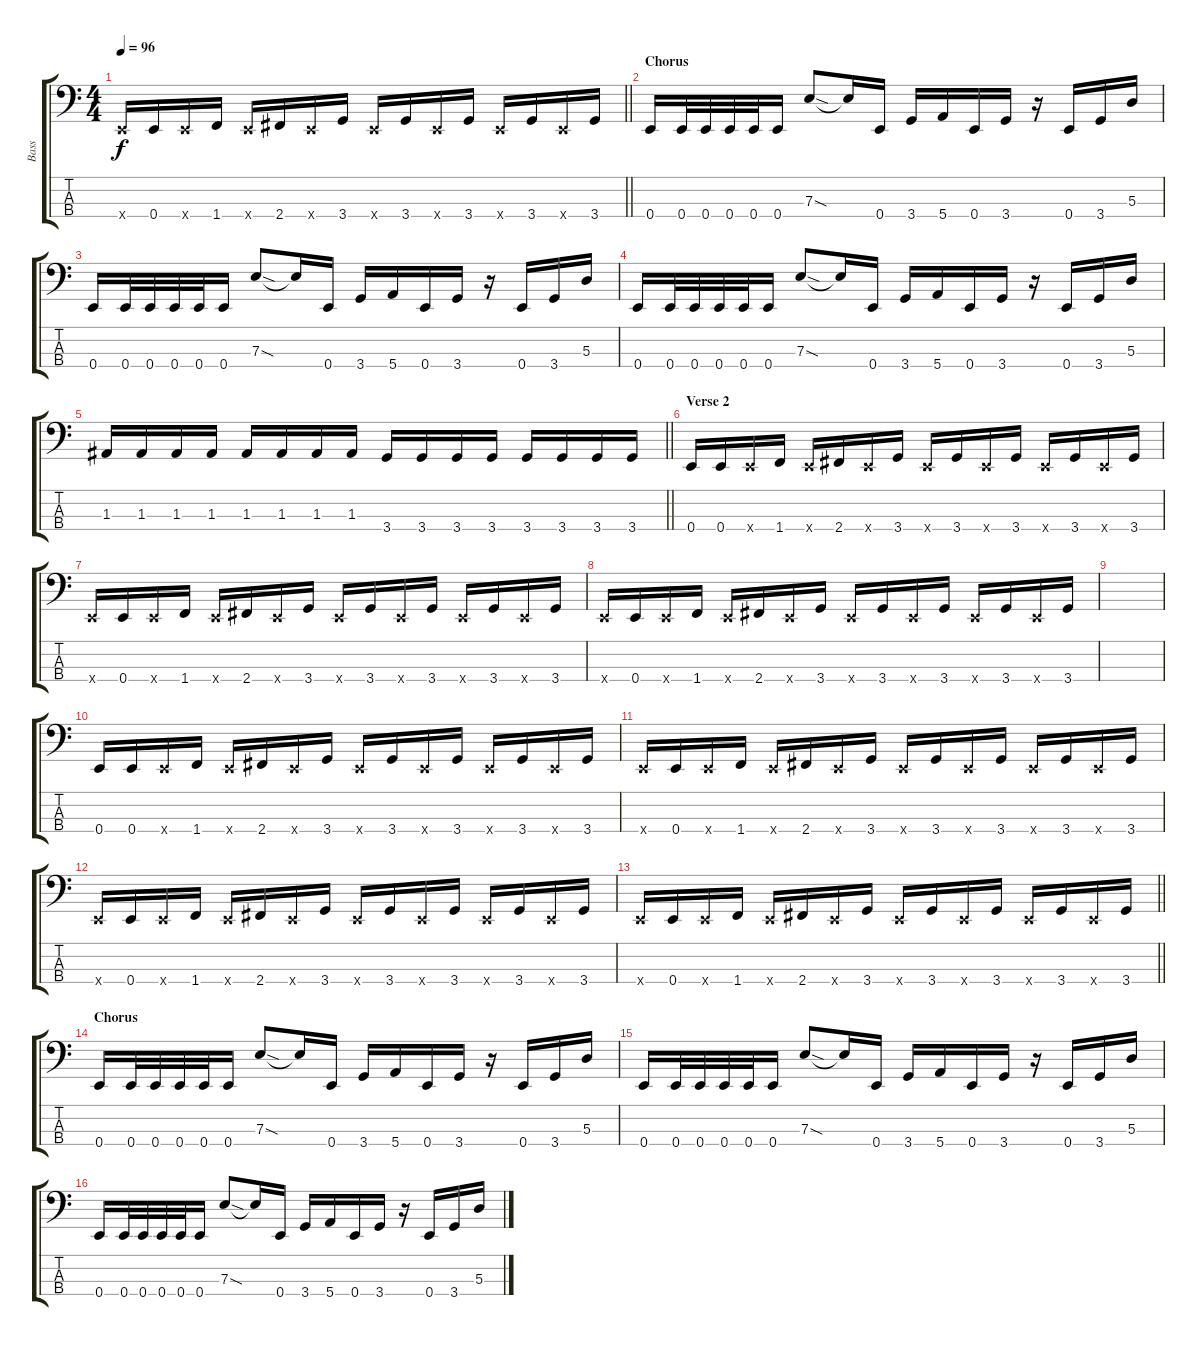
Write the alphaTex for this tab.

\track ("Bass" "Bass") {instrument electricbasspick}
\staff {score tabs}
\tuning (G2 D2 A1 E1) {hide}
\ts (4 4)
\tempo 96
\clef f4
\barLineRight lightlight
\ks c
0.4{x}.16{dy f} 0.4.16 0.4{x}.16 1.4.16 0.4{x}.16 2.4.16 0.4{x}.16 3.4.16 0.4{x}.16 3.4.16 0.4{x}.16 3.4.16 0.4{x}.16 3.4.16 0.4{x}.16 3.4.16 |
\section ("" "Chorus")
0.4.16 0.4.32 0.4.32 0.4.32 0.4.32 0.4.16 7.3{sod}.8 7.3{t}.16 0.4.16 3.4.16 5.4.16 0.4.16 3.4.16 r.16 0.4.16 3.4.16 5.3.16 |
0.4.16 0.4.32 0.4.32 0.4.32 0.4.32 0.4.16 7.3{sod}.8 7.3{t}.16 0.4.16 3.4.16 5.4.16 0.4.16 3.4.16 r.16 0.4.16 3.4.16 5.3.16 |
0.4.16 0.4.32 0.4.32 0.4.32 0.4.32 0.4.16 7.3{sod}.8 7.3{t}.16 0.4.16 3.4.16 5.4.16 0.4.16 3.4.16 r.16 0.4.16 3.4.16 5.3.16 |
\barLineRight lightlight
1.3.16 1.3.16 1.3.16 1.3.16 1.3.16 1.3.16 1.3.16 1.3.16 3.4.16 3.4.16 3.4.16 3.4.16 3.4.16 3.4.16 3.4.16 3.4.16 |
\section ("" "Verse 2")
0.4.16 0.4.16 0.4{x}.16 1.4.16 0.4{x}.16 2.4.16 0.4{x}.16 3.4.16 0.4{x}.16 3.4.16 0.4{x}.16 3.4.16 0.4{x}.16 3.4.16 0.4{x}.16 3.4.16 |
0.4{x}.16 0.4.16 0.4{x}.16 1.4.16 0.4{x}.16 2.4.16 0.4{x}.16 3.4.16 0.4{x}.16 3.4.16 0.4{x}.16 3.4.16 0.4{x}.16 3.4.16 0.4{x}.16 3.4.16 |
0.4{x}.16 0.4.16 0.4{x}.16 1.4.16 0.4{x}.16 2.4.16 0.4{x}.16 3.4.16 0.4{x}.16 3.4.16 0.4{x}.16 3.4.16 0.4{x}.16 3.4.16 0.4{x}.16 3.4.16 |
|
0.4.16 0.4.16 0.4{x}.16 1.4.16 0.4{x}.16 2.4.16 0.4{x}.16 3.4.16 0.4{x}.16 3.4.16 0.4{x}.16 3.4.16 0.4{x}.16 3.4.16 0.4{x}.16 3.4.16 |
0.4{x}.16 0.4.16 0.4{x}.16 1.4.16 0.4{x}.16 2.4.16 0.4{x}.16 3.4.16 0.4{x}.16 3.4.16 0.4{x}.16 3.4.16 0.4{x}.16 3.4.16 0.4{x}.16 3.4.16 |
0.4{x}.16 0.4.16 0.4{x}.16 1.4.16 0.4{x}.16 2.4.16 0.4{x}.16 3.4.16 0.4{x}.16 3.4.16 0.4{x}.16 3.4.16 0.4{x}.16 3.4.16 0.4{x}.16 3.4.16 |
\barLineRight lightlight
0.4{x}.16 0.4.16 0.4{x}.16 1.4.16 0.4{x}.16 2.4.16 0.4{x}.16 3.4.16 0.4{x}.16 3.4.16 0.4{x}.16 3.4.16 0.4{x}.16 3.4.16 0.4{x}.16 3.4.16 |
\section ("" "Chorus")
0.4.16 0.4.32 0.4.32 0.4.32 0.4.32 0.4.16 7.3{sod}.8 7.3{t}.16 0.4.16 3.4.16 5.4.16 0.4.16 3.4.16 r.16 0.4.16 3.4.16 5.3.16 |
0.4.16 0.4.32 0.4.32 0.4.32 0.4.32 0.4.16 7.3{sod}.8 7.3{t}.16 0.4.16 3.4.16 5.4.16 0.4.16 3.4.16 r.16 0.4.16 3.4.16 5.3.16 |
0.4.16 0.4.32 0.4.32 0.4.32 0.4.32 0.4.16 7.3{sod}.8 7.3{t}.16 0.4.16 3.4.16 5.4.16 0.4.16 3.4.16 r.16 0.4.16 3.4.16 5.3.16
